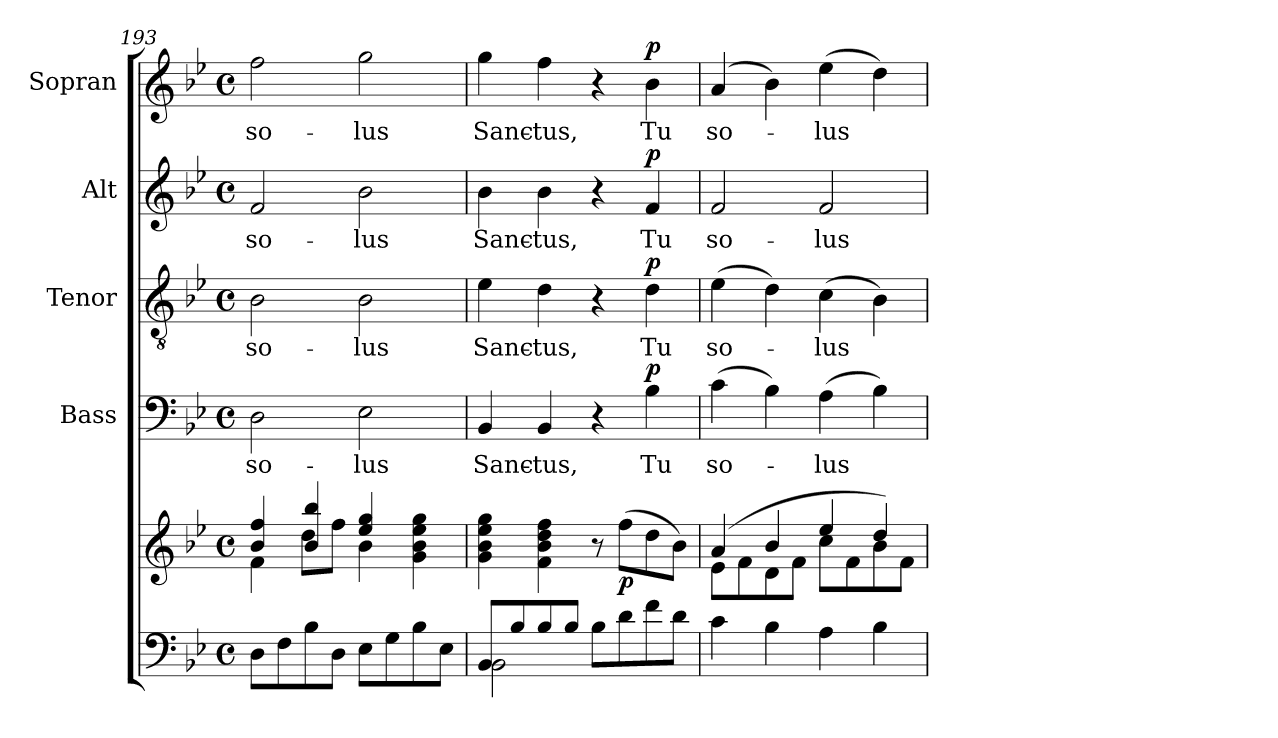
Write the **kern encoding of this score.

**kern	**kern	**dynam	**kern	**text	**dynam	**kern	**text	**dynam	**kern	**text	**dynam	**kern	**text	**dynam
*part5	*part5	*part5	*part4	*part4	*part4	*part3	*part3	*part3	*part2	*part2	*part2	*part1	*part1	*part1
*staff6	*staff5	*staff5/6	*staff4	*staff4	*staff4	*staff3	*staff3	*staff3	*staff2	*staff2	*staff2	*staff1	*staff1	*staff1
*	*	*	*I"Bass	*	*	*I"Tenor	*	*	*I"Alt	*	*	*I"Sopran	*	*
*	*	*	*I'B.	*	*	*I'T.	*	*	*I'A.	*	*	*I'S.	*	*
*clefF4	*clefG2	*	*clefF4	*	*	*clefGv2	*	*	*clefG2	*	*	*clefG2	*	*
*k[b-e-]	*k[b-e-]	*	*k[b-e-]	*	*	*k[b-e-]	*	*	*k[b-e-]	*	*	*k[b-e-]	*	*
*B-:	*B-:	*	*B-:	*	*	*B-:	*	*	*B-:	*	*	*B-:	*	*
*M4/4	*M4/4	*	*M4/4	*	*	*M4/4	*	*	*M4/4	*	*	*M4/4	*	*
*met(c)	*met(c)	*	*met(c)	*	*	*met(c)	*	*	*met(c)	*	*	*met(c)	*	*
=193	=193	=193	=193	=193	=193	=193	=193	=193	=193	=193	=193	=193	=193	=193
*	*^	*	*	*	*	*	*	*	*	*	*	*	*	*
!	!	!	!	!	!LO:LY:b	!	!	!LO:LY:b	!	!	!LO:LY:b	!	!	!LO:LY:b	!
8D\L	4b-/ 4ff/	4f\	.	2D\	so-	.	2B-\	so-	.	2f/	so-	.	2ff\	so-	.
8F\	.	.	.	.	.	.	.	.	.	.	.	.	.	.	.
8B-\	4b-/ 4bb-/	8dd\L	.	.	.	.	.	.	.	.	.	.	.	.	.
8D\J	.	8ff\J	.	.	.	.	.	.	.	.	.	.	.	.	.
!	!	!	!	!	!LO:LY:b	!	!	!LO:LY:b	!	!	!LO:LY:b	!	!	!LO:LY:b	!
8E-\L	4ee-/ 4gg/	4b-\	.	2E-\	-lus	.	2B-\	-lus	.	2b-\	-lus	.	2gg\	-lus	.
8G\	.	.	.	.	.	.	.	.	.	.	.	.	.	.	.
8B-\	4g\ 4b-\ 4ee-\ 4gg\	4ryy	.	.	.	.	.	.	.	.	.	.	.	.	.
8E-\J	.	.	.	.	.	.	.	.	.	.	.	.	.	.	.
*	*v	*v	*	*	*	*	*	*	*	*	*	*	*	*	*
=194	=194	=194	=194	=194	=194	=194	=194	=194	=194	=194	=194	=194	=194	=194
*^	*	*	*	*	*	*	*	*	*	*	*	*	*	*
!	!	!	!	!	!LO:LY:b	!	!	!LO:LY:b	!	!	!LO:LY:b	!	!	!LO:LY:b	!
8BB-/L	2BB-\	4g\ 4b-\ 4ee-\ 4gg\	.	4BB-/	Sanc-	.	4e-\	Sanc-	.	4b-\	Sanc-	.	4gg\	Sanc-	.
8B-/	.	.	.	.	.	.	.	.	.	.	.	.	.	.	.
!	!	!	!	!	!LO:LY:b	!	!	!LO:LY:b	!	!	!LO:LY:b	!	!	!LO:LY:b	!
8B-/	.	4f\ 4b-\ 4dd\ 4ff\	.	4BB-/	-tus,	.	4d\	-tus,	.	4b-\	-tus,	.	4ff\	-tus,	.
8B-/J	.	.	.	.	.	.	.	.	.	.	.	.	.	.	.
8B-\L	2ryy	8r	.	4r	.	.	4r	.	.	4r	.	.	4r	.	.
!	!	!	!LO:DY:b	!	!	!	!	!	!	!	!	!	!	!	!
8d\	.	(>8ff\L	p	.	.	.	.	.	.	.	.	.	.	.	.
!	!	!	!	!	!LO:LY:b	!LO:DY:a	!	!LO:LY:b	!LO:DY:a	!	!LO:LY:b	!LO:DY:a	!	!LO:LY:b	!LO:DY:a
8f\	.	8dd\	.	4B-\	Tu	p	4d\	Tu	p	4f/	Tu	p	4b-\	Tu	p
8d\J	.	8b-\J)	.	.	.	.	.	.	.	.	.	.	.	.	.
*v	*v	*	*	*	*	*	*	*	*	*	*	*	*	*	*
!!LO:PB:g=z
=195	=195	=195	=195	=195	=195	=195	=195	=195	=195	=195	=195	=195	=195	=195
*	*^	*	*	*	*	*	*	*	*	*	*	*	*	*
!	!	!	!	!	!LO:LY:b	!	!	!LO:LY:b	!	!	!LO:LY:b	!	!	!LO:LY:b	!
4c\	(4a/	8e-\L	.	(>4c\	so-	.	(>4e-\	so-	.	2f/	so-	.	(4a/	so-	.
.	.	8f\	.	.	.	.	.	.	.	.	.	.	.	.	.
4B-\	4b-/	8d\	.	4B-\)	.	.	4d\)	.	.	.	.	.	4b-\)	.	.
.	.	8f\J	.	.	.	.	.	.	.	.	.	.	.	.	.
!	!	!	!	!	!LO:LY:b	!	!	!LO:LY:b	!	!	!LO:LY:b	!	!	!LO:LY:b	!
4A\	4ee-/	8cc\L	.	(>4A\	-lus	.	(>4c\	-lus	.	2f/	-lus	.	(>4ee-\	-lus	.
.	.	8f\	.	.	.	.	.	.	.	.	.	.	.	.	.
4B-\	4dd/)	8b-\	.	4B-\)	.	.	4B-\)	.	.	.	.	.	4dd\)	.	.
.	.	8f\J	.	.	.	.	.	.	.	.	.	.	.	.	.
*	*v	*v	*	*	*	*	*	*	*	*	*	*	*	*	*
=	=	=	=	=	=	=	=	=	=	=	=	=	=	=
*-	*-	*-	*-	*-	*-	*-	*-	*-	*-	*-	*-	*-	*-	*-
